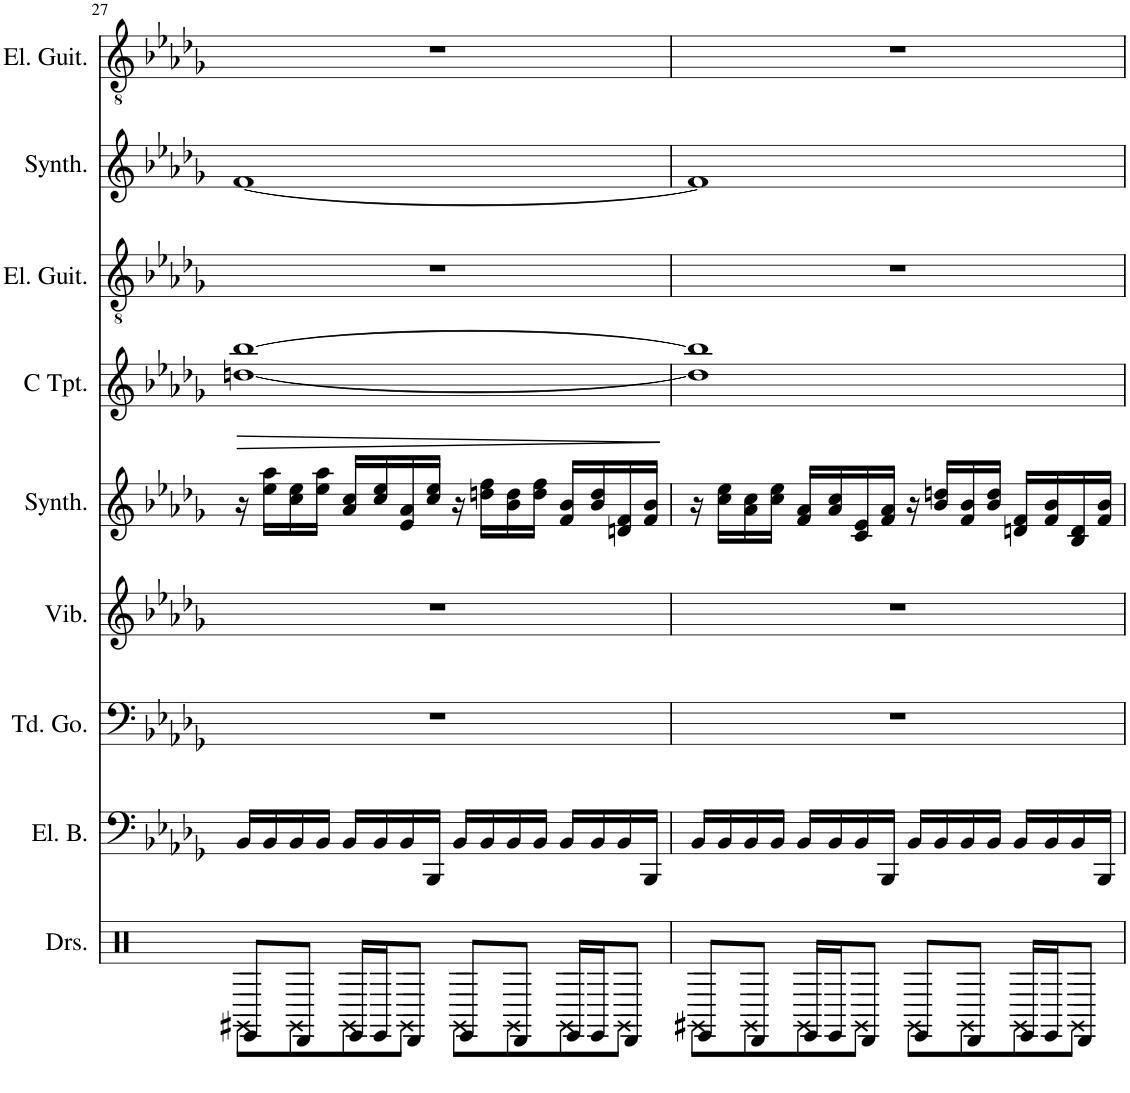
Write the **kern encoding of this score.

**kern	**kern	**kern	**kern	**kern	**kern	**dynam	**kern	**kern	**kern
*part9	*part8	*part7	*part6	*part5	*part4	*part4	*part3	*part2	*part1
*staff9	*staff8	*staff7	*staff6	*staff5	*staff4	*staff4	*staff3	*staff2	*staff1
*I"ドラムセット	*I"エレキベース	*I"チューンドゴング	*I"ビブラフォン	*I"正弦波	*I"C トランペット	*	*I"エレキギター	*I"オルガン	*I"エレキギター
!!LO:PB:g=z
*clefX	*clefF4	*clefF4	*clefG2	*clefG2	*clefG2	*	*clefGv2	*clefG2	*clefGv2
*	*Trd7c12	*	*	*	*	*	*	*	*
*k[]	*k[b-e-a-d-g-]	*k[b-e-a-d-g-]	*k[b-e-a-d-g-]	*k[b-e-a-d-g-]	*k[b-e-a-d-g-]	*	*k[b-e-a-d-g-]	*k[b-e-a-d-g-]	*k[b-e-a-d-g-]
*M4/4	*M4/4	*M4/4	*M4/4	*M4/4	*M4/4	*	*M4/4	*M4/4	*M4/4
=27	=27	=27	=27	=27	=27	=27	=27	=27	=27
*^	*	*	*	*	*	*	*	*	*
!	!	!	!	!	!	!	!LO:HP:b	!	!	!
8EE/L	8GG#X\L	16BB-/LL	1r	1r	16r	[1ddn [1bb-	>	1r	[1f	1r
.	.	16BB-/	.	.	16ee-\ 16aa-\LL	.	.	.	.	.
8DD/J	8GG\	16BB-/	.	.	16cc\ 16ee-\	.	.	.	.	.
.	.	16BB-/JJ	.	.	16ee-\ 16aa-\JJ	.	.	.	.	.
16EE/LL	8GG\	16BB-/LL	.	.	16a-/ 16cc/LL	.	.	.	.	.
16EE/J	.	16BB-/	.	.	16cc/ 16ee-/	.	.	.	.	.
8DD/J	8GG\J	16BB-/	.	.	16e-/ 16a-/	.	.	.	.	.
.	.	16BBB-/JJ	.	.	16cc/ 16ee-/JJ	.	.	.	.	.
8EE/L	8GG\L	16BB-/LL	.	.	16r	.	.	.	.	.
.	.	16BB-/	.	.	16ddn\ 16ff\LL	.	.	.	.	.
8DD/J	8GG\	16BB-/	.	.	16b-\ 16dd\	.	.	.	.	.
.	.	16BB-/JJ	.	.	16dd\ 16ff\JJ	.	.	.	.	.
16EE/LL	8GG\	16BB-/LL	.	.	16f/ 16b-/LL	.	.	.	.	.
16EE/J	.	16BB-/	.	.	16b-/ 16dd/	.	.	.	.	.
8DD/J	8GG\J	16BB-/	.	.	16dn/ 16f/	.	.	.	.	.
.	.	16BBB-/JJ	.	.	16f/ 16b-/JJ	.	.	.	.	.
*v	*v	*	*	*	*	*	*	*	*	*
.	.	.	.	.	.	]	.	.	.
=28	=28	=28	=28	=28	=28	=28	=28	=28	=28
*^	*	*	*	*	*	*	*	*	*
8EE/L	8GG#X\L	16BB-/LL	1r	1r	16r	1dd] 1bb-]	.	1r	1f]	1r
.	.	16BB-/	.	.	16cc\ 16ee-\LL	.	.	.	.	.
8DD/J	8GG\	16BB-/	.	.	16a-\ 16cc\	.	.	.	.	.
.	.	16BB-/JJ	.	.	16cc\ 16ee-\JJ	.	.	.	.	.
16EE/LL	8GG\	16BB-/LL	.	.	16f/ 16a-/LL	.	.	.	.	.
16EE/J	.	16BB-/	.	.	16a-/ 16cc/	.	.	.	.	.
8DD/J	8GG\J	16BB-/	.	.	16c/ 16e-/	.	.	.	.	.
.	.	16BBB-/JJ	.	.	16f/ 16a-/JJ	.	.	.	.	.
8EE/L	8GG\L	16BB-/LL	.	.	16r	.	.	.	.	.
.	.	16BB-/	.	.	16b-/ 16ddn/LL	.	.	.	.	.
8DD/J	8GG\	16BB-/	.	.	16f/ 16b-/	.	.	.	.	.
.	.	16BB-/JJ	.	.	16b-/ 16dd/JJ	.	.	.	.	.
16EE/LL	8GG\	16BB-/LL	.	.	16dn/ 16f/LL	.	.	.	.	.
16EE/J	.	16BB-/	.	.	16f/ 16b-/	.	.	.	.	.
8DD/J	8GG\J	16BB-/	.	.	16B-/ 16d/	.	.	.	.	.
.	.	16BBB-/JJ	.	.	16f/ 16b-/JJ	.	.	.	.	.
*v	*v	*	*	*	*	*	*	*	*	*
=	=	=	=	=	=	=	=	=	=
*-	*-	*-	*-	*-	*-	*-	*-	*-	*-
